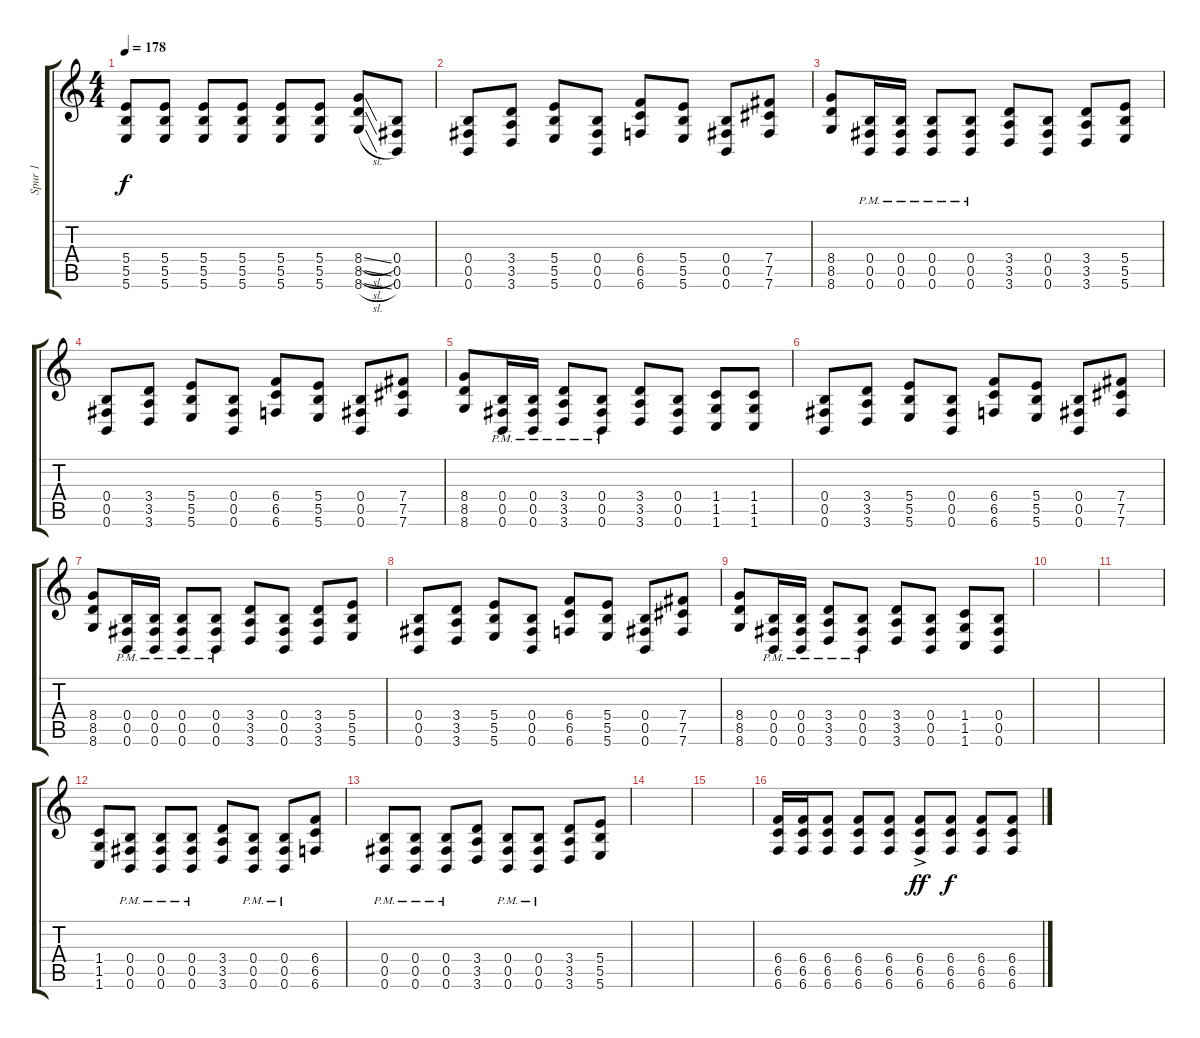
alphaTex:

\track ("Spur 1" "Spur 1") {instrument overdrivenguitar}
\staff {score tabs}
\tuning (Db4 Ab3 E3 B2 Gb2 B1) {hide}
\ts (4 4)
\tempo 178
\clef g2
\ks c
(5.4 5.5 5.6).8{dy f} (5.4 5.5 5.6).8 (5.4 5.5 5.6).8 (5.4 5.5 5.6).8 (5.4 5.5 5.6).8 (5.4 5.5 5.6).8 (8.4{sl} 8.5{sl} 8.6{sl}).8 (0.4 0.5 0.6).8 |
(0.4 0.5 0.6).8 (3.4 3.5 3.6).8 (5.4 5.5 5.6).8 (0.4 0.5 0.6).8 (6.4 6.5 6.6).8 (5.4 5.5 5.6).8 (0.4 0.5 0.6).8 (7.4 7.5 7.6).8 |
(8.4 8.5 8.6).8 (0.4{pm} 0.5{pm} 0.6{pm}).16 (0.4{pm} 0.5{pm} 0.6{pm}).16 (0.4{pm} 0.5{pm} 0.6{pm}).8 (0.4{pm} 0.5 0.6).8 (3.4 3.5 3.6).8 (0.4 0.5 0.6).8 (3.4 3.5 3.6).8 (5.4 5.5 5.6).8 |
(0.4 0.5 0.6).8 (3.4 3.5 3.6).8 (5.4 5.5 5.6).8 (0.4 0.5 0.6).8 (6.4 6.5 6.6).8 (5.4 5.5 5.6).8 (0.4 0.5 0.6).8 (7.4 7.5 7.6).8 |
(8.4 8.5 8.6).8 (0.4{pm} 0.5{pm} 0.6{pm}).16 (0.4{pm} 0.5 0.6).16 (3.4{pm} 3.5{pm} 3.6{pm}).8 (0.4{pm} 0.5 0.6).8 (3.4 3.5 3.6).8 (0.4 0.5 0.6).8 (1.4 1.5 1.6).8 (1.4 1.5 1.6).8 |
(0.4 0.5 0.6).8 (3.4 3.5 3.6).8 (5.4 5.5 5.6).8 (0.4 0.5 0.6).8 (6.4 6.5 6.6).8 (5.4 5.5 5.6).8 (0.4 0.5 0.6).8 (7.4 7.5 7.6).8 |
(8.4 8.5 8.6).8 (0.4{pm} 0.5{pm} 0.6{pm}).16 (0.4{pm} 0.5{pm} 0.6{pm}).16 (0.4{pm} 0.5{pm} 0.6{pm}).8 (0.4{pm} 0.5 0.6).8 (3.4 3.5 3.6).8 (0.4 0.5 0.6).8 (3.4 3.5 3.6).8 (5.4 5.5 5.6).8 |
(0.4 0.5 0.6).8 (3.4 3.5 3.6).8 (5.4 5.5 5.6).8 (0.4 0.5 0.6).8 (6.4 6.5 6.6).8 (5.4 5.5 5.6).8 (0.4 0.5 0.6).8 (7.4 7.5 7.6).8 |
(8.4 8.5 8.6).8 (0.4{pm} 0.5{pm} 0.6{pm}).16 (0.4{pm} 0.5 0.6).16 (3.4{pm} 3.5{pm} 3.6{pm}).8 (0.4{pm} 0.5 0.6).8 (3.4 3.5 3.6).8 (0.4 0.5 0.6).8 (1.4 1.5 1.6).8 (0.4 0.5 0.6).8 |
|
|
(1.4 1.5 1.6).8 (0.4{pm} 0.5{pm} 0.6{pm}).8 (0.4{pm} 0.5{pm} 0.6{pm}).8 (0.4{pm} 0.5{pm} 0.6{pm}).8 (3.4 3.5 3.6).8 (0.4{pm} 0.5{pm} 0.6{pm}).8 (0.4{pm} 0.5{pm} 0.6{pm}).8 (6.4 6.5 6.6).8 |
(0.4{pm} 0.5{pm} 0.6{pm}).8 (0.4{pm} 0.5{pm} 0.6{pm}).8 (0.4{pm} 0.5{pm} 0.6{pm}).8 (3.4 3.5 3.6).8 (0.4{pm} 0.5{pm} 0.6{pm}).8 (0.4{pm} 0.5{pm} 0.6{pm}).8 (3.4 3.5 3.6).8 (5.4 5.5 5.6).8 |
|
|
(6.4 6.5 6.6).16 (6.4 6.5 6.6).16 (6.4 6.5 6.6).8 (6.4 6.5 6.6).8 (6.4 6.5 6.6).8 (6.4{ac} 6.5{ac} 6.6{ac}).8{dy ff} (6.4 6.5 6.6).8{dy f} (6.4 6.5 6.6).8 (6.4 6.5 6.6).8
